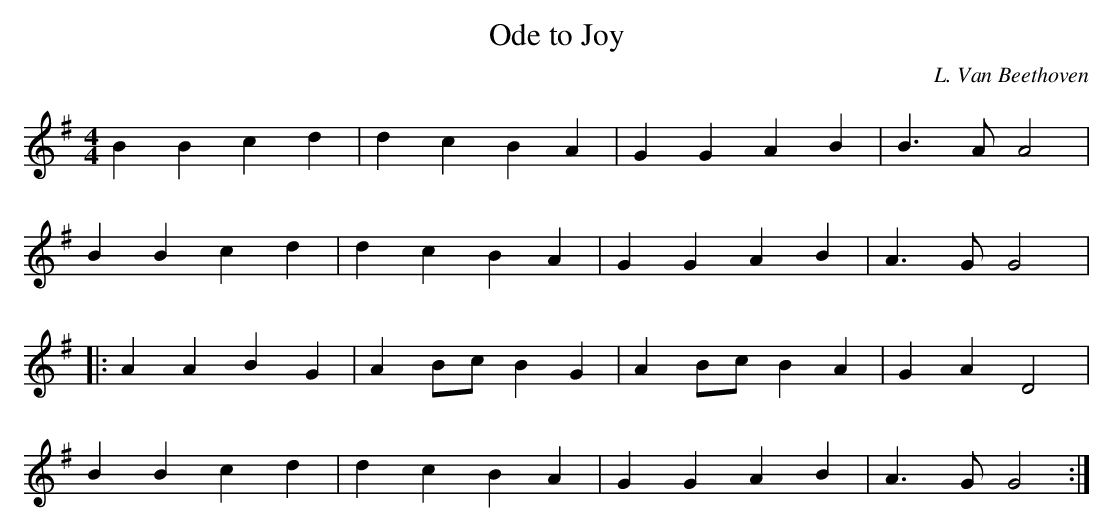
X:1
T:Ode to Joy
C:L. Van Beethoven
M:4/4
L:1/4
K:G
B B c d | d c B A | G G A B | B>A A2 |
B B c d | d c B A | G G A B | A>G G2 |:
A A B G | A B/2c/2 B G | A B/2c/2 B A | G A D2 |
B B c d | d c B A | G G A B | A>G G2 :|
